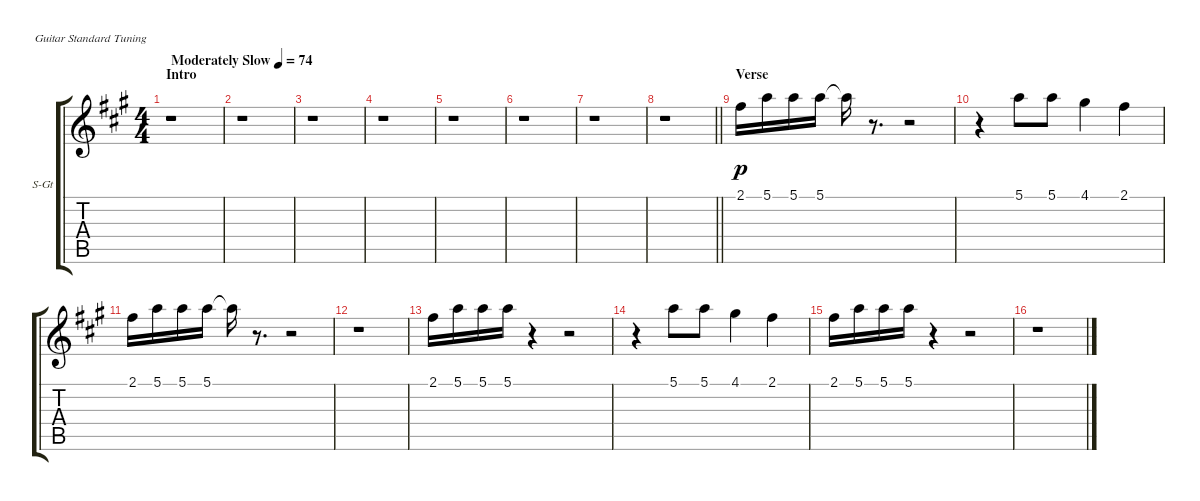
\bracketExtendMode groupsimilarinstruments
\firstSystemTrackNameOrientation horizontal
\otherSystemsTrackNameOrientation horizontal
\track ("Vocal (backup)" "S-Gt") {instrument rockorgan}
\staff {score tabs}
\tuning (E4 B3 G3 D3 A2 E2)
\displaytranspose 12
\ts (4 4)
\beaming (8 2 2 2 2)
\section ("" "Intro")
\tempo (74 "Moderately Slow")
\clef g2
\ks a
r.1{dy p instrument rockorgan} |
r.1 |
r.1 |
r.1 |
r.1 |
r.1 |
r.1 |
\barLineRight lightlight
r.1 |
\section ("" "Verse")
2.1.16 5.1.16 5.1.16 5.1.16 5.1{t}.16 r.8{d} r.2 |
r.4 5.1.8 5.1.8 4.1.4 2.1.4 |
2.1.16 5.1.16 5.1.16 5.1.16 5.1{t}.16 r.8{d} r.2 |
r.1 |
2.1.16 5.1.16 5.1.16 5.1.16 r.4 r.2 |
r.4 5.1.8 5.1.8 4.1.4 2.1.4 |
2.1.16 5.1.16 5.1.16 5.1.16 r.4 r.2 |
r.1
